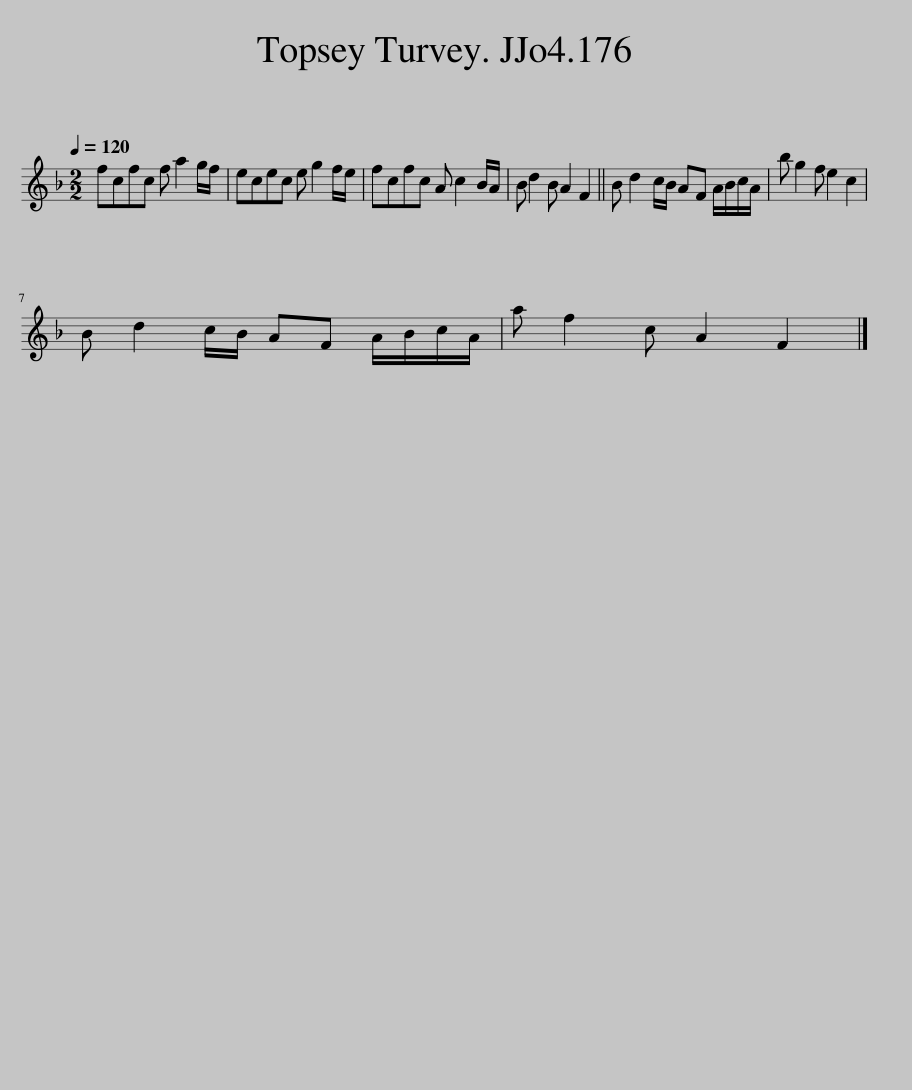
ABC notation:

X:1
L:1/8
Q:1/4=120
M:2/2
I:linebreak $
K:F
V:1 treble
V:1
 fcfc f a2 g/f/ | ecec e g2 f/e/ | fcfc A c2 B/A/ | B d2 B A2 F2 || B d2 c/B/ AF A/B/c/A/ | %5
 b g2 f e2 c2 |$ B d2 c/B/ AF A/B/c/A/ | a f2 c A2 F2 |] %8
